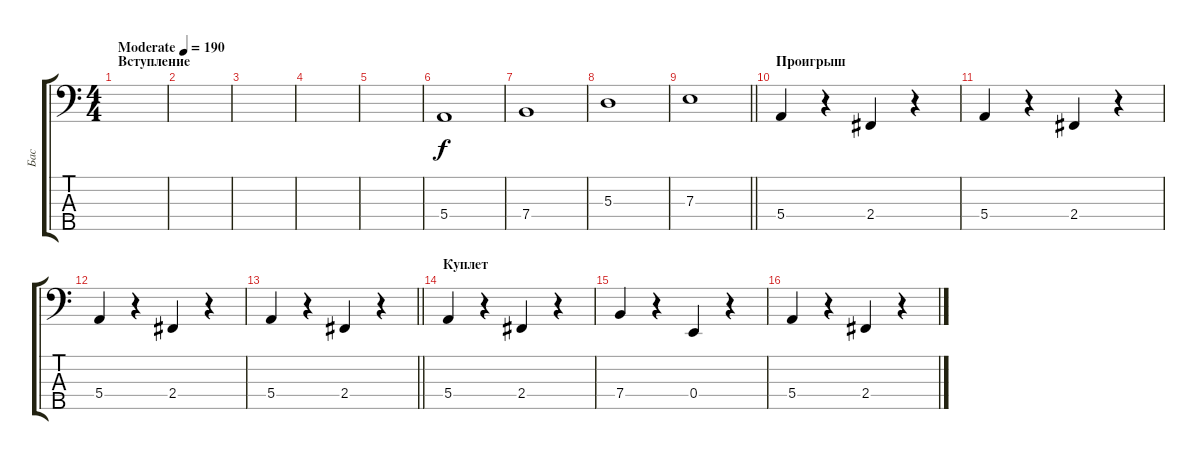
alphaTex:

\track ("Бас" "Бас") {instrument electricbassfinger}
\staff {score tabs}
\tuning (G2 D2 A1 E1 B0) {hide}
\ts (4 4)
\section ("" "Вступление")
\tempo (190 "Moderate")
\clef f4
\ks c
|
|
|
|
|
5.4.1 |
7.4.1 |
5.3.1 |
\barLineRight lightlight
7.3.1 |
\section ("" "Проигрыш")
5.4.4 r.4 2.4.4 r.4 |
5.4.4 r.4 2.4.4 r.4 |
5.4.4 r.4 2.4.4 r.4 |
\barLineRight lightlight
5.4.4 r.4 2.4.4 r.4 |
\section ("" "Куплет")
5.4.4 r.4 2.4.4 r.4 |
7.4.4 r.4 0.4.4 r.4 |
5.4.4 r.4 2.4.4 r.4
